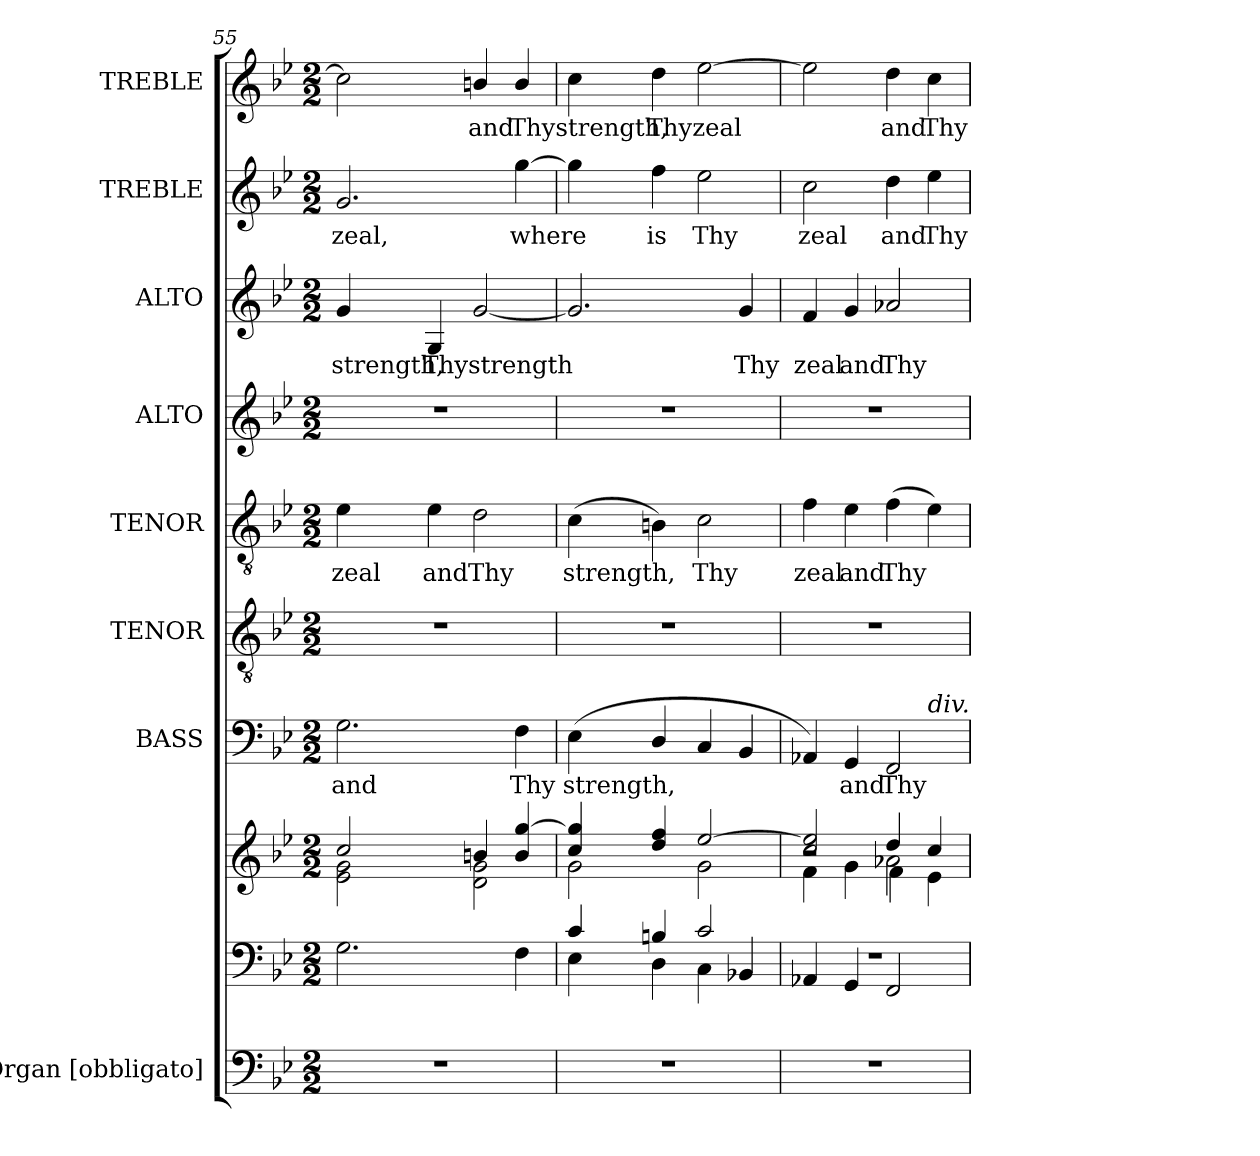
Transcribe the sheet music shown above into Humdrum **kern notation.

**kern	**kern	**kern	**kern	**text	**kern	**kern	**text	**kern	**kern	**text	**kern	**text	**kern	**text
*part8	*part8	*part8	*part7	*part7	*part6	*part5	*part5	*part4	*part3	*part3	*part2	*part2	*part1	*part1
*staff10	*staff9	*staff8	*staff7	*staff7	*staff6	*staff5	*staff5	*staff4	*staff3	*staff3	*staff2	*staff2	*staff1	*staff1
*I"Organ [obbligato]	*	*	*I"BASS	*	*I"TENOR	*I"TENOR	*	*I"ALTO	*I"ALTO	*	*I"TREBLE	*	*I"TREBLE	*
*clefF4	*clefF4	*clefG2	*clefF4	*	*clefGv2	*clefGv2	*	*clefG2	*clefG2	*	*clefG2	*	*clefG2	*
*	*	*	*	*	*ITrd7c12	*ITrd7c12	*	*	*	*	*	*	*	*
*k[b-e-]	*k[b-e-]	*k[b-e-]	*k[b-e-]	*	*k[b-e-]	*k[b-e-]	*	*k[b-e-]	*k[b-e-]	*	*k[b-e-]	*	*k[b-e-]	*
*B-:	*B-:	*B-:	*B-:	*	*B-:	*B-:	*	*B-:	*B-:	*	*B-:	*	*B-:	*
*M2/2	*M2/2	*M2/2	*M2/2	*	*M2/2	*M2/2	*	*M2/2	*M2/2	*	*M2/2	*	*M2/2	*
=55	=55	=55	=55	=55	=55	=55	=55	=55	=55	=55	=55	=55	=55	=55
*	*	*^	*	*	*	*	*	*	*	*	*	*	*	*
!	!	!	!	!	!LO:LY:b:color=#000000	!	!	!	!	!	!	!	!	!	!
!	!	!	!	!	!	!	!	!LO:LY:b:color=#000000	!	!	!	!	!	!	!
!	!	!	!	!	!	!	!	!	!	!	!LO:LY:b:color=#000000	!	!	!	!
!	!	!	!	!	!	!	!	!	!	!	!	!	!LO:LY:b:color=#000000	!	!
1r	2.Gi\	2cci/	2e-i\ 2gi	2.Gi\	and	1r	4E-i\	zeal	1r	4gi/	strength,	2.gi/	zeal,	2cci\]	.
!	!	!	!	!	!	!	!	!LO:LY:b:color=#000000	!	!	!	!	!	!	!
!	!	!	!	!	!	!	!	!	!	!	!LO:LY:b:color=#000000	!	!	!	!
.	.	.	.	.	.	.	4E-i\	and	.	4Gi/	Thy	.	.	.	.
!	!	!	!	!	!	!	!	!LO:LY:b:color=#000000	!	!	!	!	!	!	!
!	!	!	!	!	!	!	!	!	!	!	!LO:LY:b:color=#000000	!	!	!	!
!	!	!	!	!	!	!	!	!	!	!	!	!	!	!	!LO:LY:b:color=#000000
.	.	4bni/	2di\ 2gi	.	.	.	2Di\	Thy	.	[2gi/	strength	.	.	4bni/	and
!	!	!	!	!	!LO:LY:b:color=#000000	!	!	!	!	!	!	!	!	!	!
!	!	!	!	!	!	!	!	!	!	!	!	!	!LO:LY:b:color=#000000	!	!
!	!	!	!	!	!	!	!	!	!	!	!	!	!	!	!LO:LY:b:color=#000000
.	4Fi\	4bi/ [4ggi	.	4Fi\	Thy	.	.	.	.	.	.	[4ggi\	where	4bi/	Thy
=56	=56	=56	=56	=56	=56	=56	=56	=56	=56	=56	=56	=56	=56	=56	=56
*	*^	*	*	*	*	*	*	*	*	*	*	*	*	*	*
!	!	!	!	!	!	!LO:LY:b:color=#000000	!	!	!	!	!	!	!	!	!	!
!	!	!	!	!	!	!	!	!	!LO:LY:b:color=#000000	!	!	!	!	!	!	!
!	!	!	!	!	!	!	!	!	!	!	!	!	!	!	!	!LO:LY:b:color=#000000
1r	4ci/	4E-i\	4cci/ 4ggi]	2gi\	(4E-i\	strength,	1r	(4Ci\	strength,	1r	2.gi/]	.	4ggi\]	.	4cci\	strength,
!	!	!	!	!	!	!	!	!	!	!	!	!	!	!LO:LY:b:color=#000000	!	!
!	!	!	!	!	!	!	!	!	!	!	!	!	!	!	!	!LO:LY:b:color=#000000
.	4Bni/	4Di\	4ddi/ 4ffi	.	4Di/	.	.	4BBni\)	.	.	.	.	4ffi\	is	4ddi\	Thy
!	!	!	!	!	!	!	!	!	!LO:LY:b:color=#000000	!	!	!	!	!	!	!
!	!	!	!	!	!	!	!	!	!	!	!	!	!	!LO:LY:b:color=#000000	!	!
!	!	!	!	!	!	!	!	!	!	!	!	!	!	!	!	!LO:LY:b:color=#000000
.	2ci/	4Ci\	[2ee-i/	2gi\	4Ci/	.	.	2Ci\	Thy	.	.	.	2ee-i\	Thy	[2ee-i\	zeal
!	!	!	!	!	!	!	!	!	!	!	!	!LO:LY:b:color=#000000	!	!	!	!
.	.	4BB-Xi/	.	.	4BB-i/	.	.	.	.	.	4gi/	Thy	.	.	.	.
=57	=57	=57	=57	=57	=57	=57	=57	=57	=57	=57	=57	=57	=57	=57	=57	=57
*	*	*	*	*^	*	*	*	*	*	*	*	*	*	*	*	*
!	!	!	!	!	!	!	!	!	!	!LO:LY:b:color=#000000	!	!	!	!	!	!	!
!	!	!	!	!	!	!	!	!	!	!	!	!	!LO:LY:b:color=#000000	!	!	!	!
!	!	!	!	!	!	!	!	!	!	!	!	!	!	!	!LO:LY:b:color=#000000	!	!
*	*	*	*	*	*	*^	*	*	*	*	*	*	*	*	*	*	*
1r	1r	4AA-Xi/	2cci/ 2ee-i]	4fi\	2r	4AA-Xi/)	2.ryy	.	1r	4Fi\	zeal	1r	4fi/	zeal	2cci\	zeal	2ee-i\]	.
!	!	!	!	!	!	!	!	!LO:LY:b:color=#000000	!	!	!	!	!	!	!	!	!	!
!	!	!	!	!	!	!	!	!	!	!	!LO:LY:b:color=#000000	!	!	!	!	!	!	!
!	!	!	!	!	!	!	!	!	!	!	!	!	!	!LO:LY:b:color=#000000	!	!	!	!
.	.	4GGi/	.	4gi\	.	4GGi/	.	and	.	4E-i\	and	.	4gi/	and	.	.	.	.
!	!	!	!	!	!	!	!	!LO:LY:b:color=#000000	!	!	!	!	!	!	!	!	!	!
!	!	!	!	!	!	!	!	!	!	!	!LO:LY:b:color=#000000	!	!	!	!	!	!	!
!	!	!	!	!	!	!	!	!	!	!	!	!	!	!LO:LY:b:color=#000000	!	!	!	!
!	!	!	!	!	!	!	!	!	!	!	!	!	!	!	!	!LO:LY:b:color=#000000	!	!
!	!	!	!	!	!	!	!	!	!	!	!	!	!	!	!	!	!	!LO:LY:b:color=#000000
.	.	2FFi/	4ddi/	2a-Xi\	4fi\	2FFi/	.	Thy	.	(4Fi\	Thy	.	2a-Xi/	Thy	4ddi\	and	4ddi\	and
!	!	!	!	!	!	!	!	!	!	!	!	!	!	!	!	!LO:LY:b:color=#000000	!	!
!	!	!	!	!	!	!	!LO:TX:a:i:t=div.	!	!	!	!	!	!	!	!	!	!	!
!	!	!	!	!	!	!	!	!	!	!	!	!	!	!	!	!	!	!LO:LY:b:color=#000000
.	.	.	4cci/	.	4e-i\	.	4ryy	.	.	4E-i\)	.	.	.	.	4ee-i\	Thy	4cci\	Thy
*	*v	*v	*	*	*	*v	*v	*	*	*	*	*	*	*	*	*	*	*
*	*	*v	*v	*v	*	*	*	*	*	*	*	*	*	*	*	*
=	=	=	=	=	=	=	=	=	=	=	=	=	=	=
*-	*-	*-	*-	*-	*-	*-	*-	*-	*-	*-	*-	*-	*-	*-
